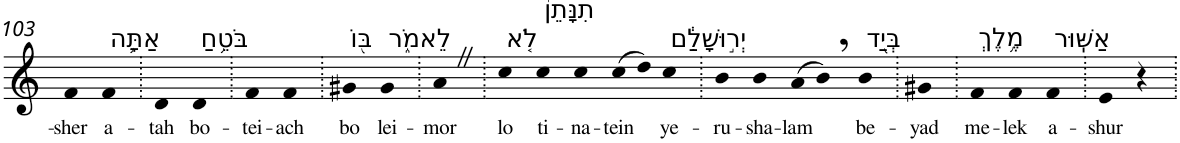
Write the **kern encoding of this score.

**kern	**text
*part1	*part1
*staff1	*staff1
*I"Piano	*
*I'Pno	*
!!LO:PB:g=z
*clefG2	*
*k[]	*
=103	=103
!	!LO:LY:b
4f	-sher
!LO:TX:a:t=אַתָּ֛ה	!
!	!LO:LY:b
4f	a-
=104.	=104.
!	!LO:LY:b
4d	-tah
!LO:TX:a:t=בֹּטֵ֥חַ	!
!	!LO:LY:b
4d	bo-
=105.	=105.
!	!LO:LY:b
4f	-tei-
!	!LO:LY:b
4f	-ach
=106.	=106.
!LO:TX:a:t=בּ֖וֹ	!
!	!LO:LY:b
4g#X	bo
!LO:TX:a:t=לֵאמֹ֑ר	!
!	!LO:LY:b
4g#	lei-
=107.	=107.
!	!LO:LY:b
4aZ	-mor
=108.	=108.
!LO:TX:a:t=לֹ֤א	!
!	!LO:LY:b
4cc	lo
!LO:TX:a:t=תִנָּתֵן֙	!
!	!LO:LY:b
4cc	ti-
!	!LO:LY:b
4cc	-na-
!	!LO:LY:b
(>8cc	-tein
8dd)	.
!LO:TX:a:t=יְר֣וּשָׁלִַ֔ם	!
!	!LO:LY:b
4cc	ye-
=109.	=109.
!	!LO:LY:b
4b	-ru-
!	!LO:LY:b
4b	-sha-
!	!LO:LY:b
(>8a	-lam
8b,)	.
!LO:TX:a:t=בְּיַ֖ד	!
!	!LO:LY:b
4b	be-
=110.	=110.
!	!LO:LY:b
4g#X	-yad
=111.	=111.
!LO:TX:a:t=מֶ֥לֶךְ	!
!	!LO:LY:b
4f	me-
!	!LO:LY:b
4f	-lek
!LO:TX:a:t=אַשּֽׁוּר	!
!	!LO:LY:b
4f	a-
=112.	=112.
!	!LO:LY:b
4e	-shur
4r	.
=.	=.
*-	*-
